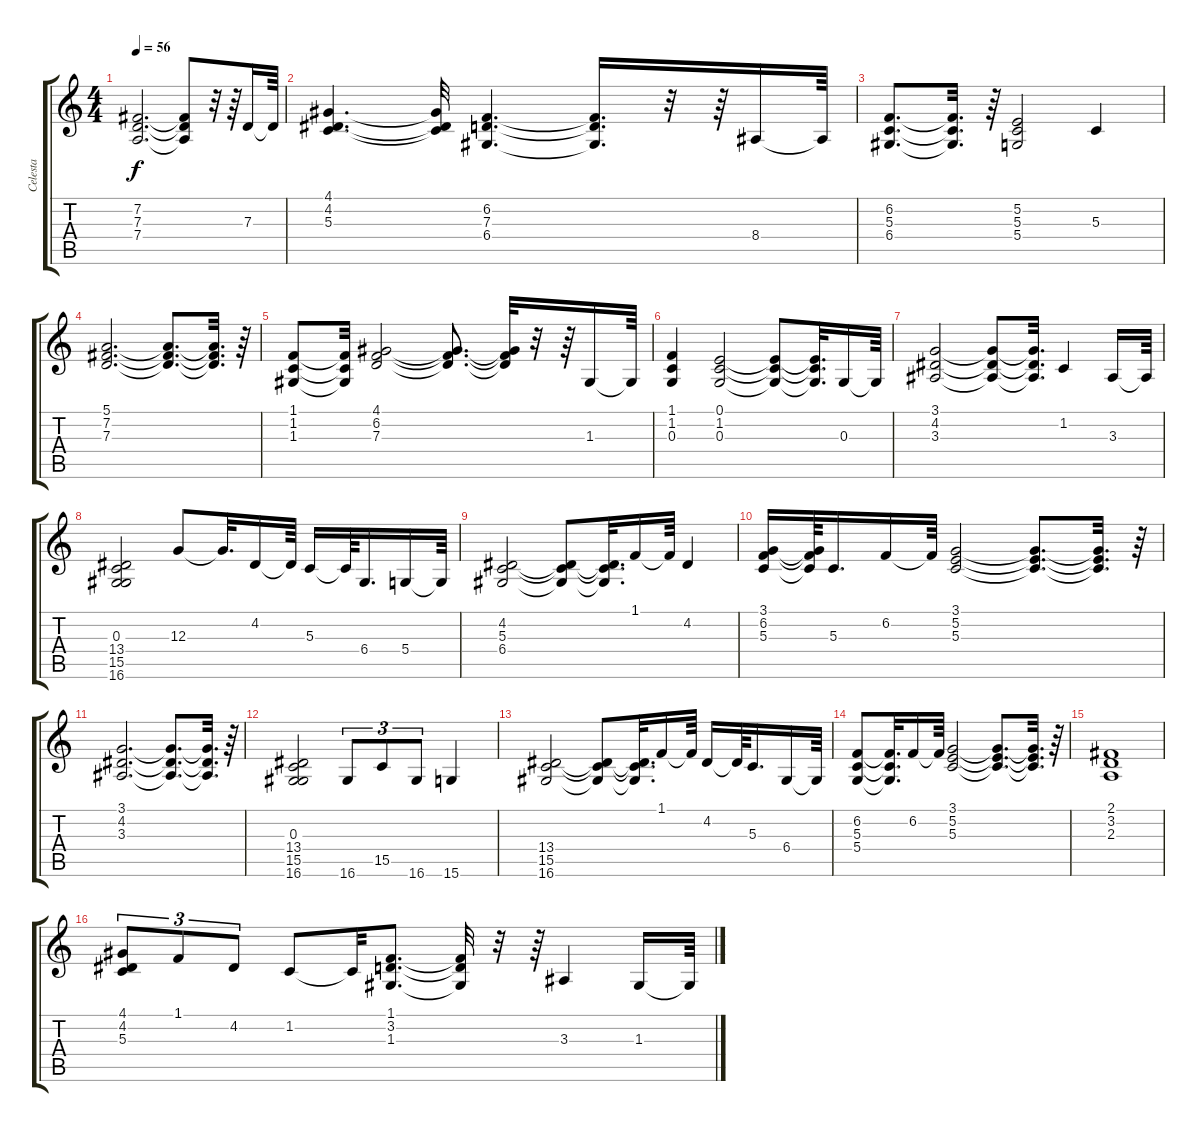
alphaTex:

\track ("Celesta" "Celesta") {instrument rockorgan}
\staff {score tabs}
\tuning (E4 B3 G3 D3 A2 E2) {hide}
\ts (4 4)
\tempo 56
\clef g2
\ks c
(7.2 7.3 7.4).2{d dy f} (7.2{t} 7.3{t} 7.4{t}).8 r.32 r.64 7.3.16 7.3{t}.64 |
(4.1 4.2 5.3).4{d} (4.1{t} 4.2{t} 5.3{t}).32 (6.2 7.3 6.4).4{d} (6.2{t} 7.3{t} 6.4{t}).16{d} r.32 r.64 8.4.16 8.4{t}.64 |
(6.2 5.3 6.4).8{d} (6.2{t} 5.3{t} 6.4{t}).32{d} r.64 (5.2 5.3 5.4).2 5.3.4 |
(5.1 7.2 7.3).2{d} (5.1{t} 7.2{t} 7.3{t}).8{d} (5.1{t} 7.2{t} 7.3{t}).32{d} r.64 |
(1.1 1.2 1.3).8 (1.1{t} 1.2{t} 1.3{t}).32 (4.1 6.2 7.3).2 (4.1{t} 6.2{t} 7.3{t}).8{d} (4.1{t} 6.2{t} 7.3{t}).32 r.32 r.64 1.3.16 1.3{t}.64 |
(1.1 1.2 0.3).4 (0.1 1.2 0.3).2 (0.1{t} 1.2{t} 0.3{t}).8 (0.1{t} 1.2{t} 0.3{t}).32{d} 0.3.16 0.3{t}.64 |
(3.1 4.2 3.3).2 (3.1{t} 4.2{t} 3.3{t}).8 (3.1{t} 4.2{t} 3.3{t}).32{d} 1.2.4 3.3.16 3.3{t}.64 |
(0.3 13.4 15.5 16.6).2 12.3.8 12.3{t}.32{d} 4.2.16 4.2{t}.64 5.3.16 5.3{t}.64 6.4.16{d} 5.4.16 5.4{t}.64 |
(4.2 5.3 6.4).2 (4.2{t} 5.3{t} 6.4{t}).8 (4.2{t} 5.3{t} 6.4{t}).32{d} 1.1.16 1.1{t}.64 4.2.4 |
(3.1 6.2 5.3).16 (3.1{t} 6.2{t} 5.3{t}).64 5.3.16{d} 6.2.16 6.2{t}.64 (3.1 5.2 5.3).2 (3.1{t} 5.2{t} 5.3{t}).8{d} (3.1{t} 5.2{t} 5.3{t}).32{d} r.64 |
(3.1 4.2 3.3).2{d} (3.1{t} 4.2{t} 3.3{t}).8{d} (3.1{t} 4.2{t} 3.3{t}).32{d} r.64 |
(0.3 13.4 15.5 16.6).2 16.6.8{tu (3 2)} 15.5.8{tu (3 2)} 16.6.8{tu (3 2)} 15.6.4 |
(13.4 15.5 16.6).2 (13.4{t} 15.5{t} 16.6{t}).8 (13.4{t} 15.5{t} 16.6{t}).32{d} 1.1.16 1.1{t}.64 4.2.16 4.2{t}.64 5.3.16{d} 6.4.16 6.4{t}.64 |
(6.2 5.3 5.4).8 (6.2{t} 5.3{t} 5.4{t}).32{d} 6.2.16 6.2{t}.64 (3.1 5.2 5.3).2 (3.1{t} 5.2{t} 5.3{t}).8{d} (3.1{t} 5.2{t} 5.3{t}).32{d} r.64 |
(2.1 3.2 2.3).1 |
(4.1 4.2 5.3).8{tu (3 2)} 1.1.8{tu (3 2)} 4.2.8{tu (3 2)} 1.2.8 1.2{t}.32 (1.1 3.2 1.3).8{d} (1.1{t} 3.2{t} 1.3{t}).32 r.32 r.64 3.3.4 1.3.16 1.3{t}.64
